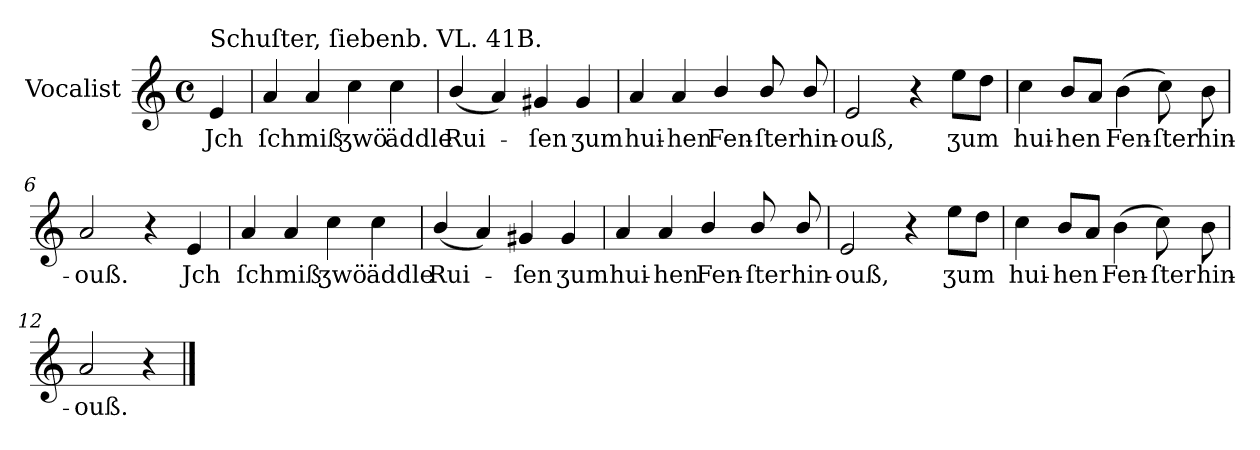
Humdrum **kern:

**kern	**text
*part1	*part1
*staff1	*staff1
*I"Vocalist	*
*k[]	*
*a:	*
*M4/4	*
*met(c)	*
=	=
!LO:TX:a:t=Schuſter, ſiebenb. VL. 41B.	!
4e	Jch
=1	=1
4a	ſchmiß
4a	.
4cc	ʒwö
4cc	äddle
=2	=2
(4b/	Rui-
4a)	.
4g#X	-ſen
4g#	ʒum
=3	=3
4a	hui-
4a	-hen
4b/	Fen-
8b/	-ſter
8b/	hin-
=4	=4
2e	-ouß,
4r	.
8eeL	ʒum
8ddJ	.
=5	=5
4cc	hui-
8bL	-hen
8aJ	.
(4b	Fen-
8cc)	-ſter
8b	hin-
=6	=6
2a	-ouß.
4r	.
4e	Jch
=7	=7
4a	ſchmiß
4a	.
4cc	ʒwö
4cc	äddle
=8	=8
(4b/	Rui-
4a)	.
4g#X	-ſen
4g#	ʒum
=9	=9
4a	hui-
4a	-hen
4b/	Fen-
8b/	-ſter
8b/	hin-
=10	=10
2e	-ouß,
4r	.
8eeL	ʒum
8ddJ	.
=11	=11
4cc	hui-
8bL	-hen
8aJ	.
(4b	Fen-
8cc)	-ſter
8b	hin-
=12	=12
2a	-ouß.
4r	.
==	==
*-	*-
